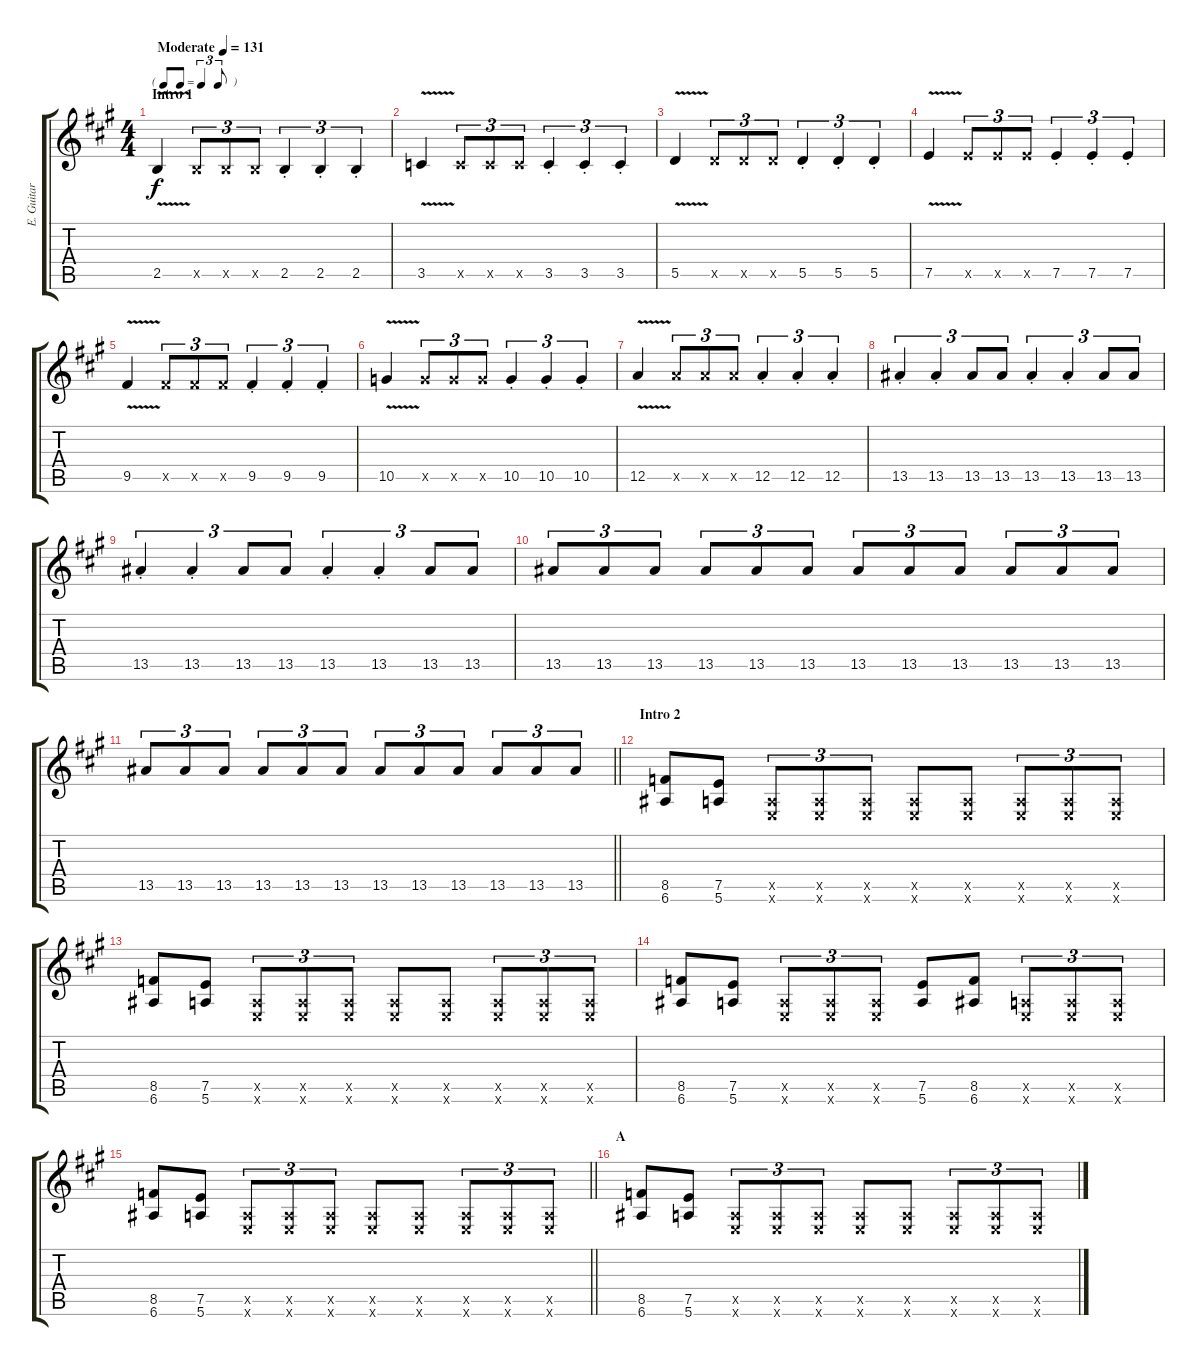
\track ("E. Guitar II" "E. Guitar ") {instrument overdrivenguitar}
\staff {score tabs}
\tuning (E4 B3 G3 D3 A2 E2) {hide}
\ts (4 4)
\tf triplet8th
\section ("" "Intro 1")
\tempo (131 "Moderate")
\clef g2
\ks a
2.5{v}.4{dy f instrument overdrivenguitar} 2.5{x}.8{tu (3 2)} 2.5{x}.8{tu (3 2)} 2.5{x}.8{tu (3 2)} 2.5{st}.4{tu (3 2)} 2.5{st}.4{tu (3 2)} 2.5{st}.4{tu (3 2)} |
3.5{v}.4 3.5{x}.8{tu (3 2)} 3.5{x}.8{tu (3 2)} 3.5{x}.8{tu (3 2)} 3.5{st}.4{tu (3 2)} 3.5{st}.4{tu (3 2)} 3.5{st}.4{tu (3 2)} |
5.5{v}.4 5.5{x}.8{tu (3 2)} 5.5{x}.8{tu (3 2)} 5.5{x}.8{tu (3 2)} 5.5{st}.4{tu (3 2)} 5.5{st}.4{tu (3 2)} 5.5{st}.4{tu (3 2)} |
7.5{v}.4 7.5{x}.8{tu (3 2)} 7.5{x}.8{tu (3 2)} 7.5{x}.8{tu (3 2)} 7.5{st}.4{tu (3 2)} 7.5{st}.4{tu (3 2)} 7.5{st}.4{tu (3 2)} |
9.5{v}.4 9.5{x}.8{tu (3 2)} 9.5{x}.8{tu (3 2)} 9.5{x}.8{tu (3 2)} 9.5{st}.4{tu (3 2)} 9.5{st}.4{tu (3 2)} 9.5{st}.4{tu (3 2)} |
10.5{v}.4 10.5{x}.8{tu (3 2)} 10.5{x}.8{tu (3 2)} 10.5{x}.8{tu (3 2)} 10.5{st}.4{tu (3 2)} 10.5{st}.4{tu (3 2)} 10.5{st}.4{tu (3 2)} |
12.5{v}.4 12.5{x}.8{tu (3 2)} 12.5{x}.8{tu (3 2)} 12.5{x}.8{tu (3 2)} 12.5{st}.4{tu (3 2)} 12.5{st}.4{tu (3 2)} 12.5{st}.4{tu (3 2)} |
13.5{st}.4{tu (3 2)} 13.5{st}.4{tu (3 2)} 13.5.8{tu (3 2)} 13.5.8{tu (3 2)} 13.5{st}.4{tu (3 2)} 13.5{st}.4{tu (3 2)} 13.5.8{tu (3 2)} 13.5.8{tu (3 2)} |
13.5{st}.4{tu (3 2)} 13.5{st}.4{tu (3 2)} 13.5.8{tu (3 2)} 13.5.8{tu (3 2)} 13.5{st}.4{tu (3 2)} 13.5{st}.4{tu (3 2)} 13.5.8{tu (3 2)} 13.5.8{tu (3 2)} |
13.5.8{tu (3 2)} 13.5.8{tu (3 2)} 13.5.8{tu (3 2)} 13.5.8{tu (3 2)} 13.5.8{tu (3 2)} 13.5.8{tu (3 2)} 13.5.8{tu (3 2)} 13.5.8{tu (3 2)} 13.5.8{tu (3 2)} 13.5.8{tu (3 2)} 13.5.8{tu (3 2)} 13.5.8{tu (3 2)} |
\barLineRight lightlight
13.5.8{tu (3 2)} 13.5.8{tu (3 2)} 13.5.8{tu (3 2)} 13.5.8{tu (3 2)} 13.5.8{tu (3 2)} 13.5.8{tu (3 2)} 13.5.8{tu (3 2)} 13.5.8{tu (3 2)} 13.5.8{tu (3 2)} 13.5.8{tu (3 2)} 13.5.8{tu (3 2)} 13.5.8{tu (3 2)} |
\section ("" "Intro 2")
(8.5 6.6).8 (7.5 5.6).8 (0.5{x} 0.6{x}).8{tu (3 2)} (0.5{x} 0.6{x}).8{tu (3 2)} (0.5{x} 0.6{x}).8{tu (3 2)} (0.5{x} 0.6{x}).8 (0.5{x} 0.6{x}).8 (0.5{x} 0.6{x}).8{tu (3 2)} (0.5{x} 0.6{x}).8{tu (3 2)} (0.5{x} 0.6{x}).8{tu (3 2)} |
(8.5 6.6).8 (7.5 5.6).8 (0.5{x} 0.6{x}).8{tu (3 2)} (0.5{x} 0.6{x}).8{tu (3 2)} (0.5{x} 0.6{x}).8{tu (3 2)} (0.5{x} 0.6{x}).8 (0.5{x} 0.6{x}).8 (0.5{x} 0.6{x}).8{tu (3 2)} (0.5{x} 0.6{x}).8{tu (3 2)} (0.5{x} 0.6{x}).8{tu (3 2)} |
(8.5 6.6).8 (7.5 5.6).8 (0.5{x} 0.6{x}).8{tu (3 2)} (0.5{x} 0.6{x}).8{tu (3 2)} (0.5{x} 0.6{x}).8{tu (3 2)} (7.5 5.6).8 (8.5 6.6).8 (0.5{x} 0.6{x}).8{tu (3 2)} (0.5{x} 0.6{x}).8{tu (3 2)} (0.5{x} 0.6{x}).8{tu (3 2)} |
\barLineRight lightlight
(8.5 6.6).8 (7.5 5.6).8 (0.5{x} 0.6{x}).8{tu (3 2)} (0.5{x} 0.6{x}).8{tu (3 2)} (0.5{x} 0.6{x}).8{tu (3 2)} (0.5{x} 0.6{x}).8 (0.5{x} 0.6{x}).8 (0.5{x} 0.6{x}).8{tu (3 2)} (0.5{x} 0.6{x}).8{tu (3 2)} (0.5{x} 0.6{x}).8{tu (3 2)} |
\section ("" "A")
(8.5 6.6).8 (7.5 5.6).8 (0.5{x} 0.6{x}).8{tu (3 2)} (0.5{x} 0.6{x}).8{tu (3 2)} (0.5{x} 0.6{x}).8{tu (3 2)} (0.5{x} 0.6{x}).8 (0.5{x} 0.6{x}).8 (0.5{x} 0.6{x}).8{tu (3 2)} (0.5{x} 0.6{x}).8{tu (3 2)} (0.5{x} 0.6{x}).8{tu (3 2)}
